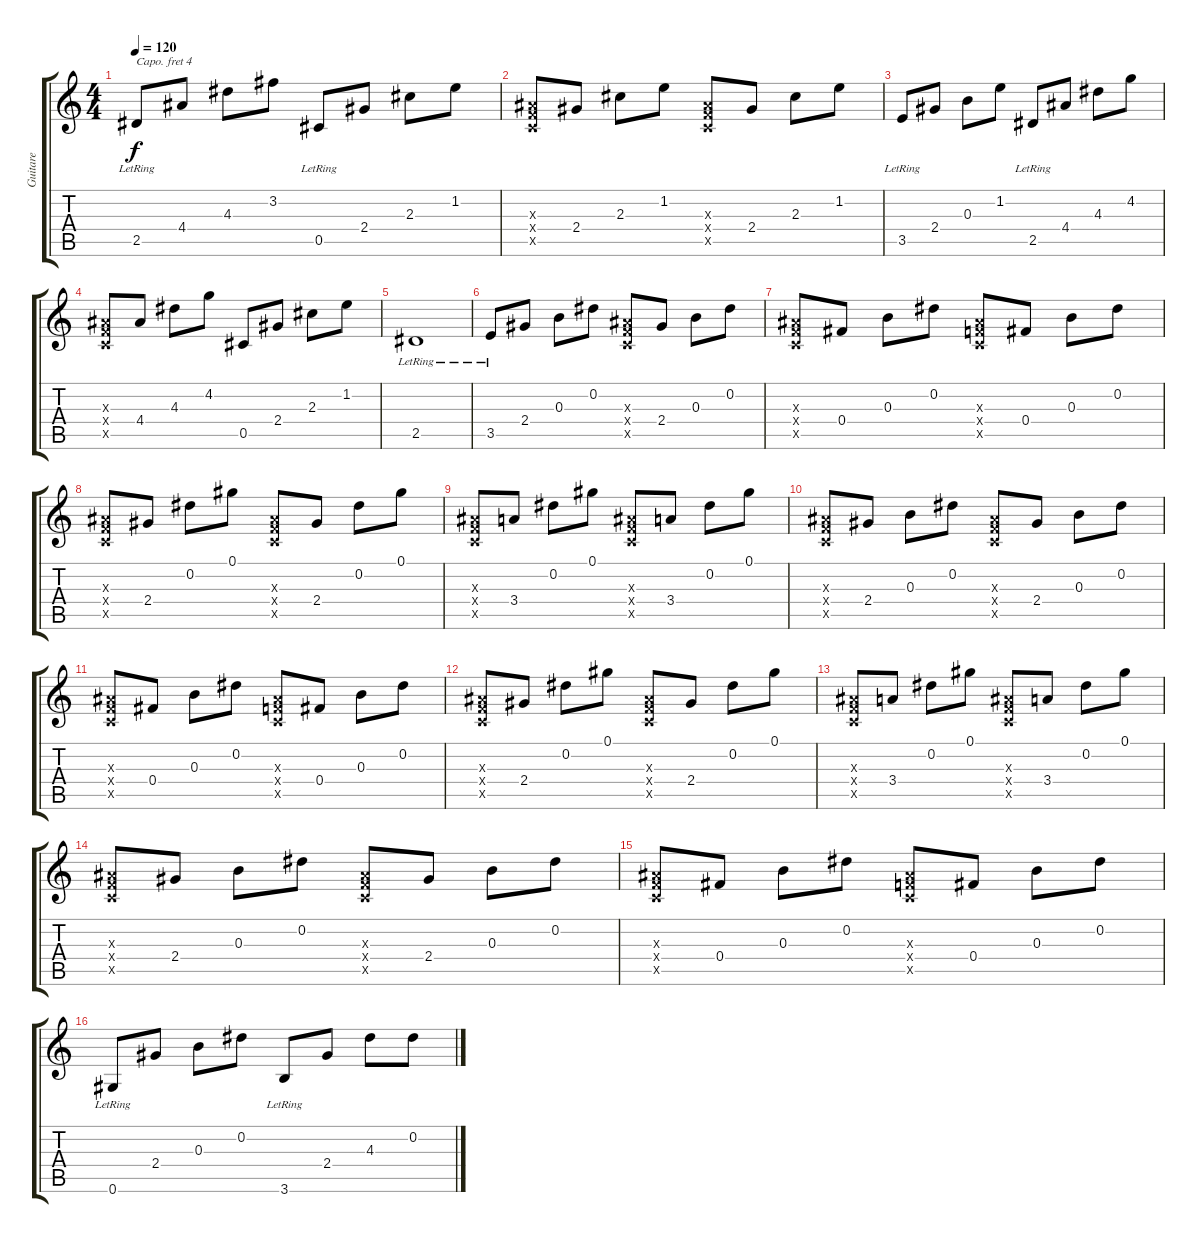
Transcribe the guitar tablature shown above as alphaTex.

\track ("Guitare" "Guitare") {instrument electricguitarjazz}
\staff {score tabs}
\capo 4
\tuning (E4 B3 G3 D3 A2 E2) {hide}
\ts (4 4)
\tempo 120
\clef g2
\ks c
2.5{lr}.8{dy f} 4.4.8 4.3.8 3.2.8 0.5{lr}.8 2.4.8 2.3.8 1.2.8 |
(-1.3{x} -1.4{x} -1.5{x}).8 2.4.8 2.3.8 1.2.8 (-1.3{x} -1.4{x} -1.5{x}).8 2.4.8 2.3.8 1.2.8 |
3.5{lr}.8 2.4.8 0.3.8 1.2.8 2.5{lr}.8 4.4.8 4.3.8 4.2.8 |
(-1.3{x} -1.4{x} -1.5{x}).8 4.4.8 4.3.8 4.2.8 0.5.8 2.4.8 2.3.8 1.2.8 |
2.5{lr}.1 |
3.5{lr}.8 2.4.8 0.3.8 0.2.8 (-1.3{x} -1.4{x} -1.5{x}).8 2.4.8 0.3.8 0.2.8 |
(-1.3{x} -1.4{x} -1.5{x}).8 0.4.8 0.3.8 0.2.8 (-1.3{x} -1.4{x} -1.5{x}).8 0.4.8 0.3.8 0.2.8 |
(-1.3{x} -1.4{x} -1.5{x}).8 2.4.8 0.2.8 0.1.8 (-1.3{x} -1.4{x} -1.5{x}).8 2.4.8 0.2.8 0.1.8 |
(-1.3{x} -1.4{x} -1.5{x}).8 3.4.8 0.2.8 0.1.8 (-1.3{x} -1.4{x} -1.5{x}).8 3.4.8 0.2.8 0.1.8 |
(-1.3{x} -1.4{x} -1.5{x}).8 2.4.8 0.3.8 0.2.8 (-1.3{x} -1.4{x} -1.5{x}).8 2.4.8 0.3.8 0.2.8 |
(-1.3{x} -1.4{x} -1.5{x}).8 0.4.8 0.3.8 0.2.8 (-1.3{x} -1.4{x} -1.5{x}).8 0.4.8 0.3.8 0.2.8 |
(-1.3{x} -1.4{x} -1.5{x}).8 2.4.8 0.2.8 0.1.8 (-1.3{x} -1.4{x} -1.5{x}).8 2.4.8 0.2.8 0.1.8 |
(-1.3{x} -1.4{x} -1.5{x}).8 3.4.8 0.2.8 0.1.8 (-1.3{x} -1.4{x} -1.5{x}).8 3.4.8 0.2.8 0.1.8 |
(-1.3{x} -1.4{x} -1.5{x}).8 2.4.8 0.3.8 0.2.8 (-1.3{x} -1.4{x} -1.5{x}).8 2.4.8 0.3.8 0.2.8 |
(-1.3{x} -1.4{x} -1.5{x}).8 0.4.8 0.3.8 0.2.8 (-1.3{x} -1.4{x} -1.5{x}).8 0.4.8 0.3.8 0.2.8 |
0.6{lr}.8 2.4.8 0.3.8 0.2.8 3.6{lr}.8 2.4.8 4.3.8 0.2.8
